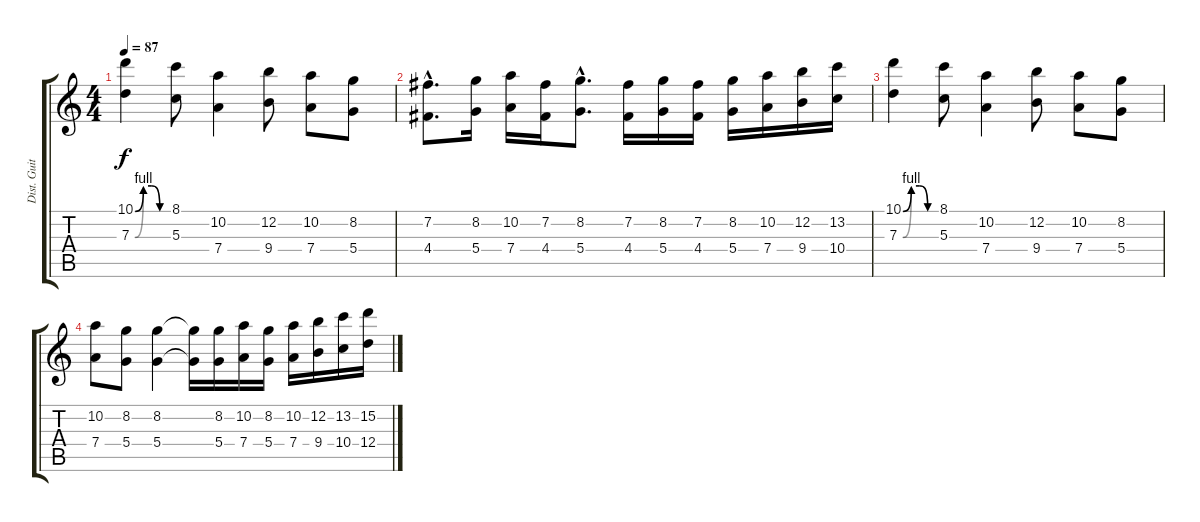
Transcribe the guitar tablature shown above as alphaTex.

\track ("Dist. Guitar" "Dist. Guit") {instrument distortionguitar}
\staff {score tabs}
\tuning (E4 B3 G3 D3 A2 E2) {hide}
\ts (4 4)
\tempo 87
\clef g2
\ks c
(10.1{be (custom 0 0 15 4 30 4 45 0 60 0)} 7.3{be (custom 0 0 15 4 30 4 45 0 60 0)}).4{dy f volume 5} (8.1 5.3).8 (10.2 7.4).4 (12.2 9.4).8 (10.2 7.4).8 (8.2 5.4).8 |
(7.2{hac} 4.4{hac}).8{d volume 4} (8.2 5.4).16 (10.2 7.4).16 (7.2 4.4).16 (8.2{hac} 5.4{hac}).8{d} (7.2 4.4).16 (8.2 5.4).16 (7.2 4.4).16 (8.2 5.4).16 (10.2 7.4).16 (12.2 9.4).16 (13.2 10.4).16 |
(10.1{be (custom 0 0 15 4 30 4 45 0 60 0)} 7.3{be (custom 0 0 15 4 30 4 45 0 60 0)}).4{volume 2} (8.1 5.3).8 (10.2 7.4).4 (12.2 9.4).8 (10.2 7.4).8 (8.2 5.4).8 |
(10.2 7.4).8{volume 0} (8.2 5.4).8 (8.2 5.4).4 (8.2{t} 5.4{t}).16 (8.2 5.4).16 (10.2 7.4).16 (8.2 5.4).16 (10.2 7.4).16 (12.2 9.4).16 (13.2 10.4).16 (15.2 12.4).16
